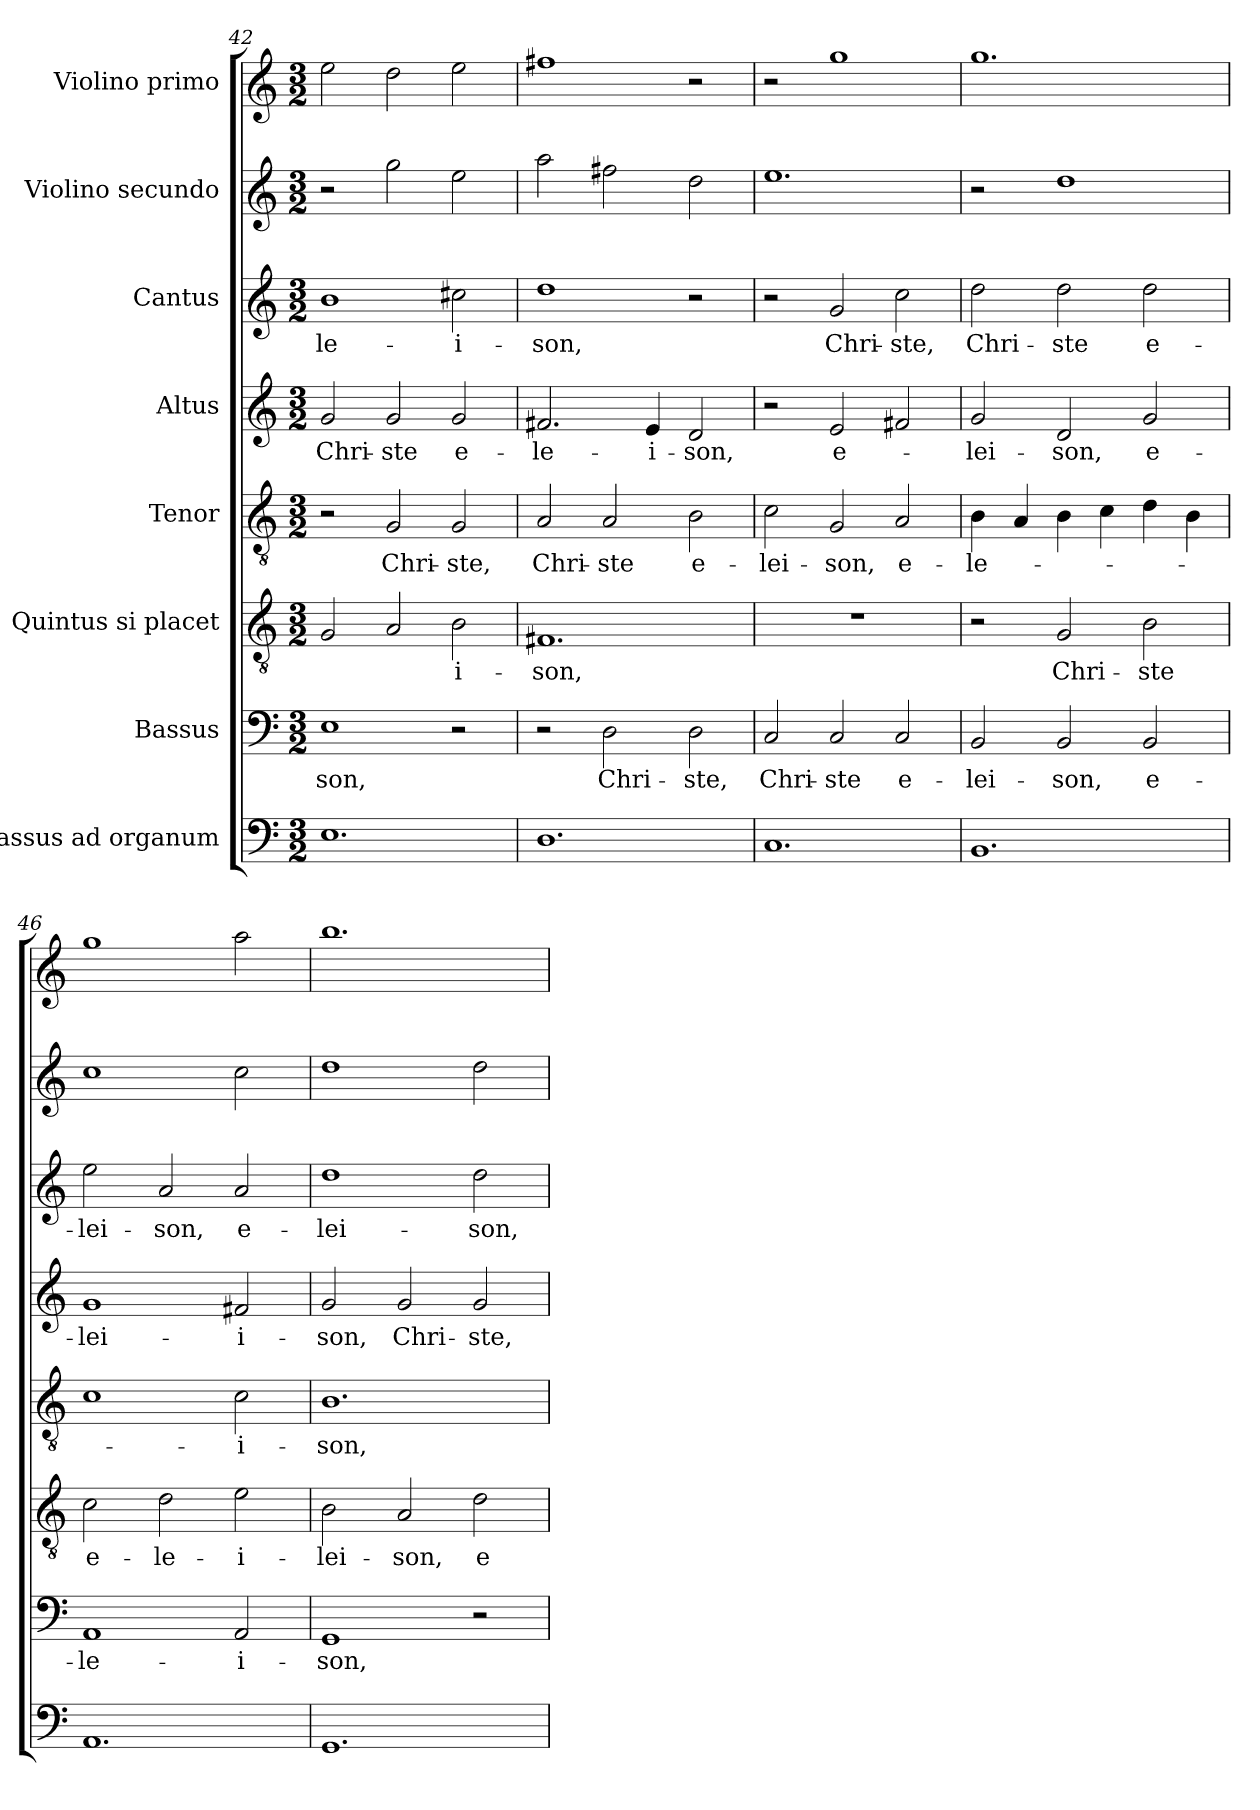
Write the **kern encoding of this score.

**kern	**kern	**text	**kern	**text	**kern	**text	**kern	**text	**kern	**text	**kern	**kern
*part8	*part7	*part7	*part6	*part6	*part5	*part5	*part4	*part4	*part3	*part3	*part2	*part1
*staff8	*staff7	*staff7	*staff6	*staff6	*staff5	*staff5	*staff4	*staff4	*staff3	*staff3	*staff2	*staff1
*I"Bassus ad organum	*I"Bassus	*	*I"Quintus si placet	*	*I"Tenor	*	*I"Altus	*	*I"Cantus	*	*I"Violino secundo	*I"Violino primo
*clefF4	*clefF4	*	*clefGv2	*	*clefGv2	*	*clefG2	*	*clefG2	*	*clefG2	*clefG2
*k[]	*k[]	*	*k[]	*	*k[]	*	*k[]	*	*k[]	*	*k[]	*k[]
*C:	*C:	*	*C:	*	*C:	*	*C:	*	*C:	*	*C:	*C:
*M3/2	*M3/2	*	*M3/2	*	*M3/2	*	*M3/2	*	*M3/2	*	*M3/2	*M3/2
=42	=42	=42	=42	=42	=42	=42	=42	=42	=42	=42	=42	=42
!	!	!LO:LY:b	!	!	!	!	!	!LO:LY:b	!	!LO:LY:b	!	!
1.E	1E	-son,	2G/	.	2r	.	2g/	Chri-	1b	-le-	2r	2ee\
!	!	!	!	!	!	!LO:LY:b	!	!LO:LY:b	!	!	!	!
.	.	.	2A/	.	2G/	Chri-	2g/	-ste	.	.	2gg\	2dd\
!	!	!	!	!LO:LY:b	!	!LO:LY:b	!	!LO:LY:b	!	!LO:LY:b	!	!
.	2r	.	2B\	-i-	2G/	-ste,	2g/	e-	2cc#X\	-i-	2ee\	2ee\
=43	=43	=43	=43	=43	=43	=43	=43	=43	=43	=43	=43	=43
!	!	!	!	!LO:LY:b	!	!LO:LY:b	!	!LO:LY:b	!	!LO:LY:b	!	!
1.D	2r	.	1.F#X	-son,	2A/	Chri-	2.f#X/	-le-	1dd	-son,	2aa\	1ff#X
!	!	!LO:LY:b	!	!	!	!LO:LY:b	!	!	!	!	!	!
.	2D\	Chri-	.	.	2A/	-ste	.	.	.	.	2ff#X\	.
!	!	!	!	!	!	!	!	!LO:LY:b	!	!	!	!
.	.	.	.	.	.	.	4e/	-i-	.	.	.	.
!	!	!LO:LY:b	!	!	!	!LO:LY:b	!	!LO:LY:b	!	!	!	!
.	2D\	-ste,	.	.	2B\	e-	2d/	-son,	2r	.	2dd\	2r
=44	=44	=44	=44	=44	=44	=44	=44	=44	=44	=44	=44	=44
!	!	!LO:LY:b	!	!	!	!LO:LY:b	!	!	!	!	!	!
1.C	2C/	Chri-	1.r	.	2c\	-lei-	2r	.	2r	.	1.ee	2r
!	!	!LO:LY:b	!	!	!	!LO:LY:b	!	!LO:LY:b	!	!LO:LY:b	!	!
.	2C/	-ste	.	.	2G/	-son,	2e/	e-	2g/	Chri-	.	1gg
!	!	!LO:LY:b	!	!	!	!LO:LY:b	!	!	!	!LO:LY:b	!	!
.	2C/	e-	.	.	2A/	e-	2f#X/	.	2cc\	-ste,	.	.
=45	=45	=45	=45	=45	=45	=45	=45	=45	=45	=45	=45	=45
!	!	!LO:LY:b	!	!	!	!LO:LY:b	!	!LO:LY:b	!	!LO:LY:b	!	!
1.BB	2BB/	-lei-	2r	.	4B\	-le-	2g/	-lei-	2dd\	Chri-	2r	1.gg
.	.	.	.	.	4A/	.	.	.	.	.	.	.
!	!	!LO:LY:b	!	!LO:LY:b	!	!	!	!LO:LY:b	!	!LO:LY:b	!	!
.	2BB/	-son,	2G/	Chri-	4B\	.	2d/	-son,	2dd\	-ste	1dd	.
.	.	.	.	.	4c\	.	.	.	.	.	.	.
!	!	!LO:LY:b	!	!LO:LY:b	!	!	!	!LO:LY:b	!	!LO:LY:b	!	!
.	2BB/	e-	2B\	-ste	4d\	.	2g/	e-	2dd\	e-	.	.
.	.	.	.	.	4B\	.	.	.	.	.	.	.
=46	=46	=46	=46	=46	=46	=46	=46	=46	=46	=46	=46	=46
!	!	!LO:LY:b	!	!LO:LY:b	!	!	!	!LO:LY:b	!	!LO:LY:b	!	!
1.AA	1AA	-le-	2c\	e-	1c	.	1g	-lei-	2ee\	-lei-	1cc	1gg
!	!	!	!	!LO:LY:b	!	!	!	!	!	!LO:LY:b	!	!
.	.	.	2d\	-le-	.	.	.	.	2a/	-son,	.	.
!	!	!LO:LY:b	!	!LO:LY:b	!	!LO:LY:b	!	!LO:LY:b	!	!LO:LY:b	!	!
.	2AA/	-i-	2e\	-i-	2c\	-i-	2f#X/	-i-	2a/	e-	2cc\	2aa\
!!LO:LB:g=z
=47	=47	=47	=47	=47	=47	=47	=47	=47	=47	=47	=47	=47
!	!	!LO:LY:b	!	!LO:LY:b	!	!LO:LY:b	!	!LO:LY:b	!	!LO:LY:b	!	!
1.GG	1GG	-son,	2B\	-lei-	1.B	-son,	2g/	-son,	1dd	-lei-	1dd	1.bb
!	!	!	!	!LO:LY:b	!	!	!	!LO:LY:b	!	!	!	!
.	.	.	2A/	-son,	.	.	2g/	Chri-	.	.	.	.
!	!	!	!	!LO:LY:b	!	!	!	!LO:LY:b	!	!LO:LY:b	!	!
.	2r	.	2d\	e-	.	.	2g/	-ste,	2dd\	-son,	2dd\	.
=	=	=	=	=	=	=	=	=	=	=	=	=
*-	*-	*-	*-	*-	*-	*-	*-	*-	*-	*-	*-	*-
